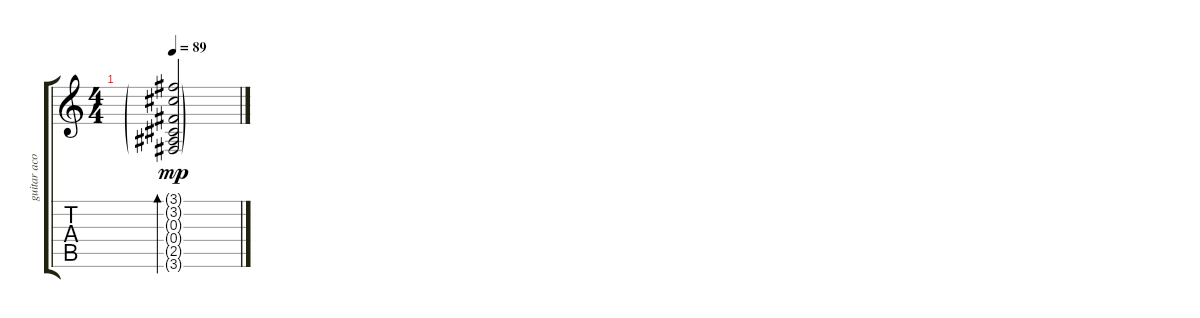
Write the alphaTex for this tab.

\track ("guitar acoustic" "guitar aco") {instrument acousticguitarnylon}
\staff {score tabs}
\tuning (Eb4 Bb3 Gb3 Db3 Ab2 Eb2) {hide}
\ts (4 4)
\tempo 89
\clef g2
\ks c
(3.1{g} 3.2{g} 0.3{g} 0.4{g} 2.5{g} 3.6{g}).2{bd 480 dy mp}
